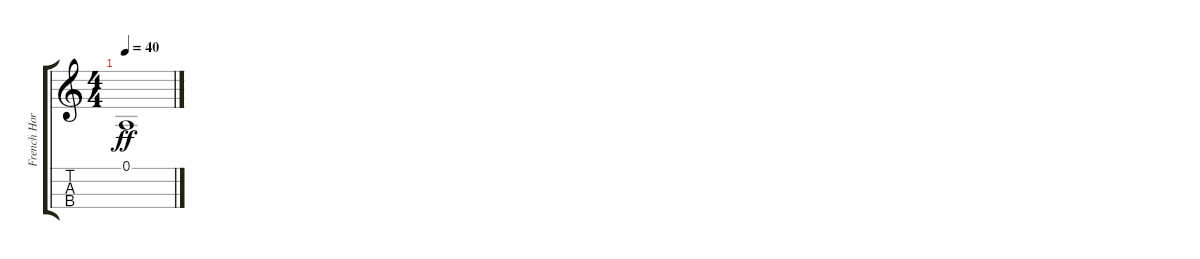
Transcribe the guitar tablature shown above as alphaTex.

\track ("French Horn" "French Hor") {instrument frenchhorn}
\staff {score tabs}
\tuning (A3 E3 A2 E2) {hide}
\ts (4 4)
\tempo 40
\clef g2
\ks c
0.1.1{dy ff}
